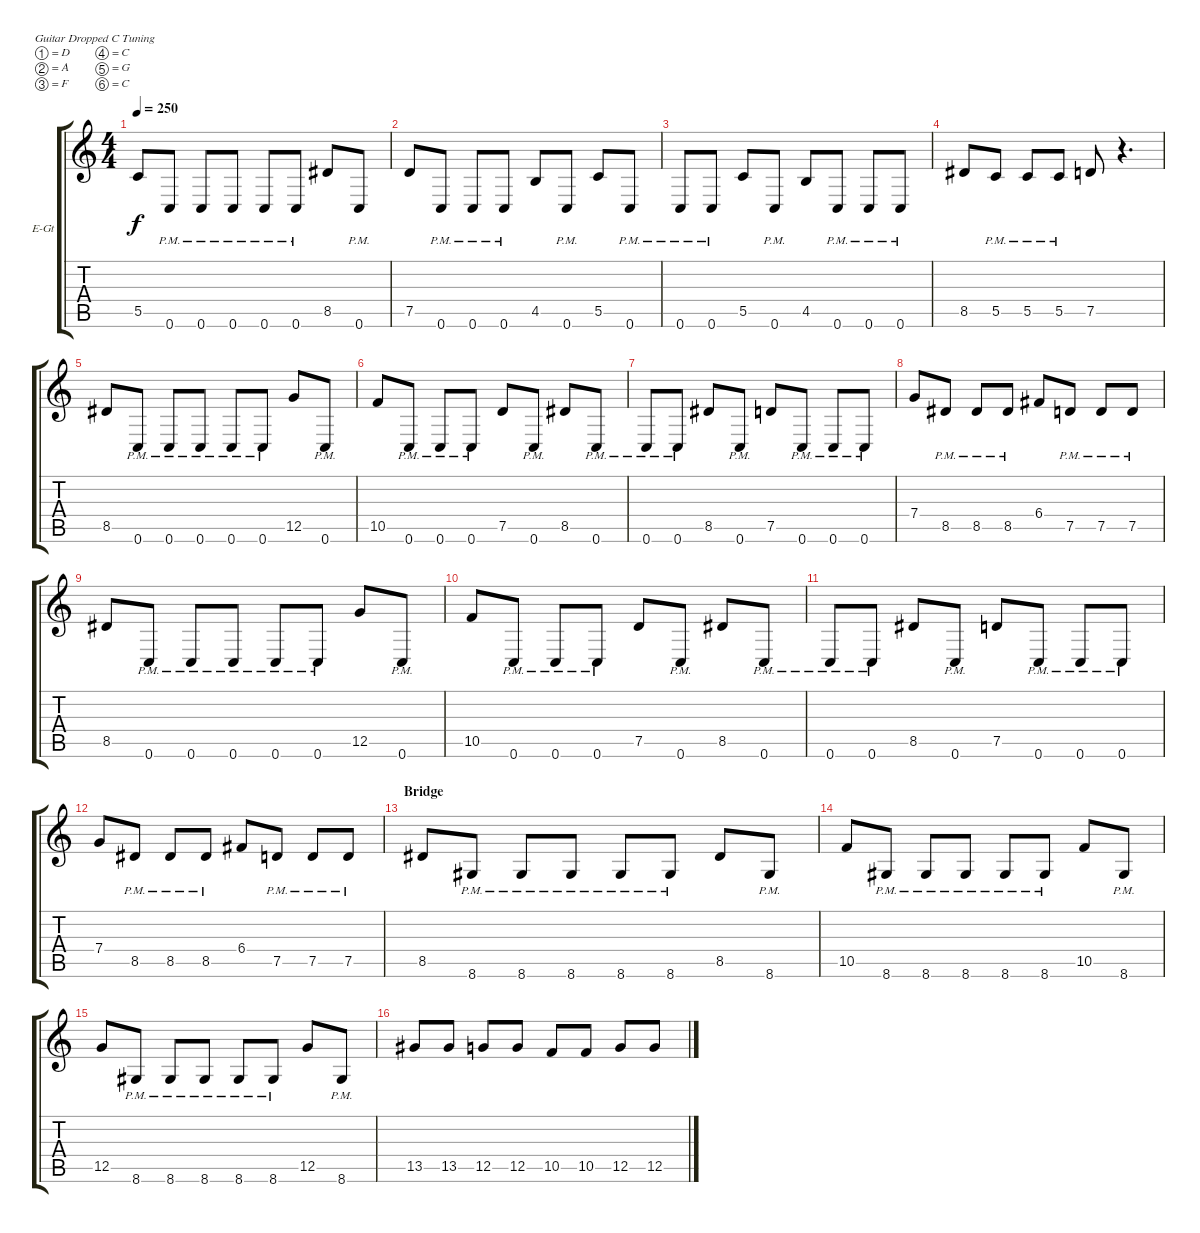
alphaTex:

\defaultSystemsLayout 4
\bracketExtendMode groupsimilarinstruments
\firstSystemTrackNameOrientation horizontal
\otherSystemsTrackNameOrientation horizontal
\track ("Guitar 2" "E-Gt") {instrument distortionguitar}
\staff {score tabs}
\tuning (D4 A3 F3 C3 G2 C2)
\ts (4 4)
\tempo 250
\clef g2
\ks c
5.5.8{dy f} 0.6{pm}.8 0.6{pm}.8 0.6{pm}.8 0.6{pm}.8 0.6{pm}.8 8.5.8 0.6{pm}.8 |
7.5.8 0.6{pm}.8 0.6{pm}.8 0.6{pm}.8 4.5.8 0.6{pm}.8 5.5.8 0.6{pm}.8 |
0.6{pm}.8 0.6{pm}.8 5.5.8 0.6{pm}.8 4.5.8 0.6{pm}.8 0.6{pm}.8 0.6{pm}.8 |
8.5.8 5.5{pm}.8 5.5{pm}.8 5.5{pm}.8 7.5.8 r.4{d} |
8.5.8 0.6{pm}.8 0.6{pm}.8 0.6{pm}.8 0.6{pm}.8 0.6{pm}.8 12.5.8 0.6{pm}.8 |
10.5.8 0.6{pm}.8 0.6{pm}.8 0.6{pm}.8 7.5.8 0.6{pm}.8 8.5.8 0.6{pm}.8 |
0.6{pm}.8 0.6{pm}.8 8.5.8 0.6{pm}.8 7.5.8 0.6{pm}.8 0.6{pm}.8 0.6{pm}.8 |
7.4.8 8.5{pm}.8 8.5{pm}.8 8.5{pm}.8 6.4.8 7.5{pm}.8 7.5{pm}.8 7.5{pm}.8 |
8.5.8 0.6{pm}.8 0.6{pm}.8 0.6{pm}.8 0.6{pm}.8 0.6{pm}.8 12.5.8 0.6{pm}.8 |
10.5.8 0.6{pm}.8 0.6{pm}.8 0.6{pm}.8 7.5.8 0.6{pm}.8 8.5.8 0.6{pm}.8 |
0.6{pm}.8 0.6{pm}.8 8.5.8 0.6{pm}.8 7.5.8 0.6{pm}.8 0.6{pm}.8 0.6{pm}.8 |
7.4.8 8.5{pm}.8 8.5{pm}.8 8.5{pm}.8 6.4.8 7.5{pm}.8 7.5{pm}.8 7.5{pm}.8 |
\section ("" "Bridge")
8.5.8 8.6{pm}.8 8.6{pm}.8 8.6{pm}.8 8.6{pm}.8 8.6{pm}.8 8.5.8 8.6{pm}.8 |
10.5.8 8.6{pm}.8 8.6{pm}.8 8.6{pm}.8 8.6{pm}.8 8.6{pm}.8 10.5.8 8.6{pm}.8 |
12.5.8 8.6{pm}.8 8.6{pm}.8 8.6{pm}.8 8.6{pm}.8 8.6{pm}.8 12.5.8 8.6{pm}.8 |
13.5.8 13.5.8 12.5.8 12.5.8 10.5.8 10.5.8 12.5.8 12.5.8
